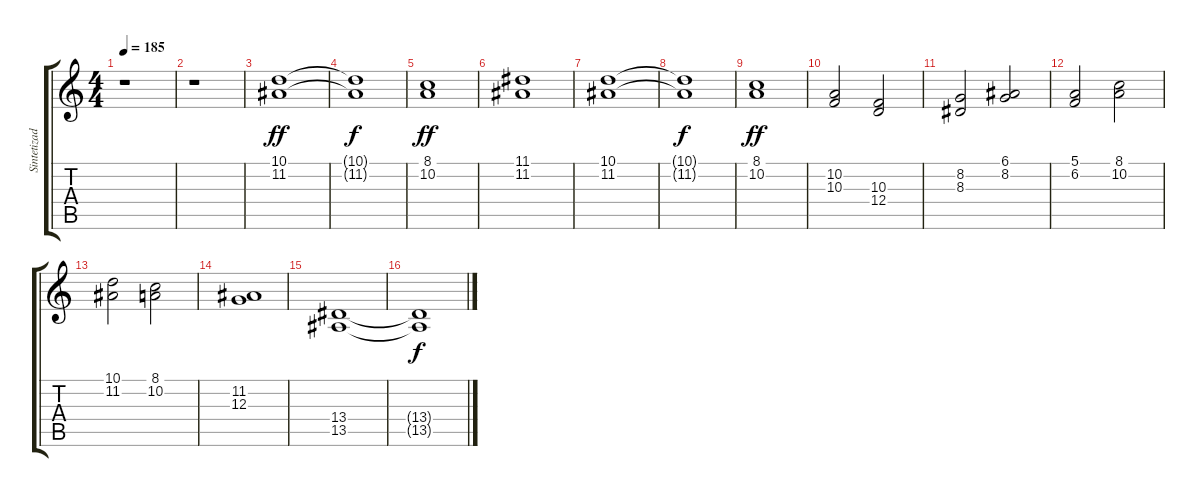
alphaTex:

\track ("Sintetizador 2" "Sintetizad") {instrument pad3polysynth}
\staff {score tabs}
\tuning (E4 B3 G3 D3 A2 E2) {hide}
\ts (4 4)
\tempo 185
\clef g2
\ks c
r.1{dy f} |
r.1 |
(10.1 11.2).1{dy ff} |
(10.1{t} 11.2{t}).1{dy f} |
(8.1 10.2).1{dy ff} |
(11.1 11.2).1 |
(10.1 11.2).1 |
(10.1{t} 11.2{t}).1{dy f} |
(8.1 10.2).1{dy ff} |
(10.2 10.3).2 (10.3 12.4).2 |
(8.2 8.3).2 (6.1 8.2).2 |
(5.1 6.2).2 (8.1 10.2).2 |
(10.1 11.2).2 (8.1 10.2).2 |
(11.2 12.3).1 |
(13.4 13.5).1 |
(13.4{t} 13.5{t}).1{dy f}
